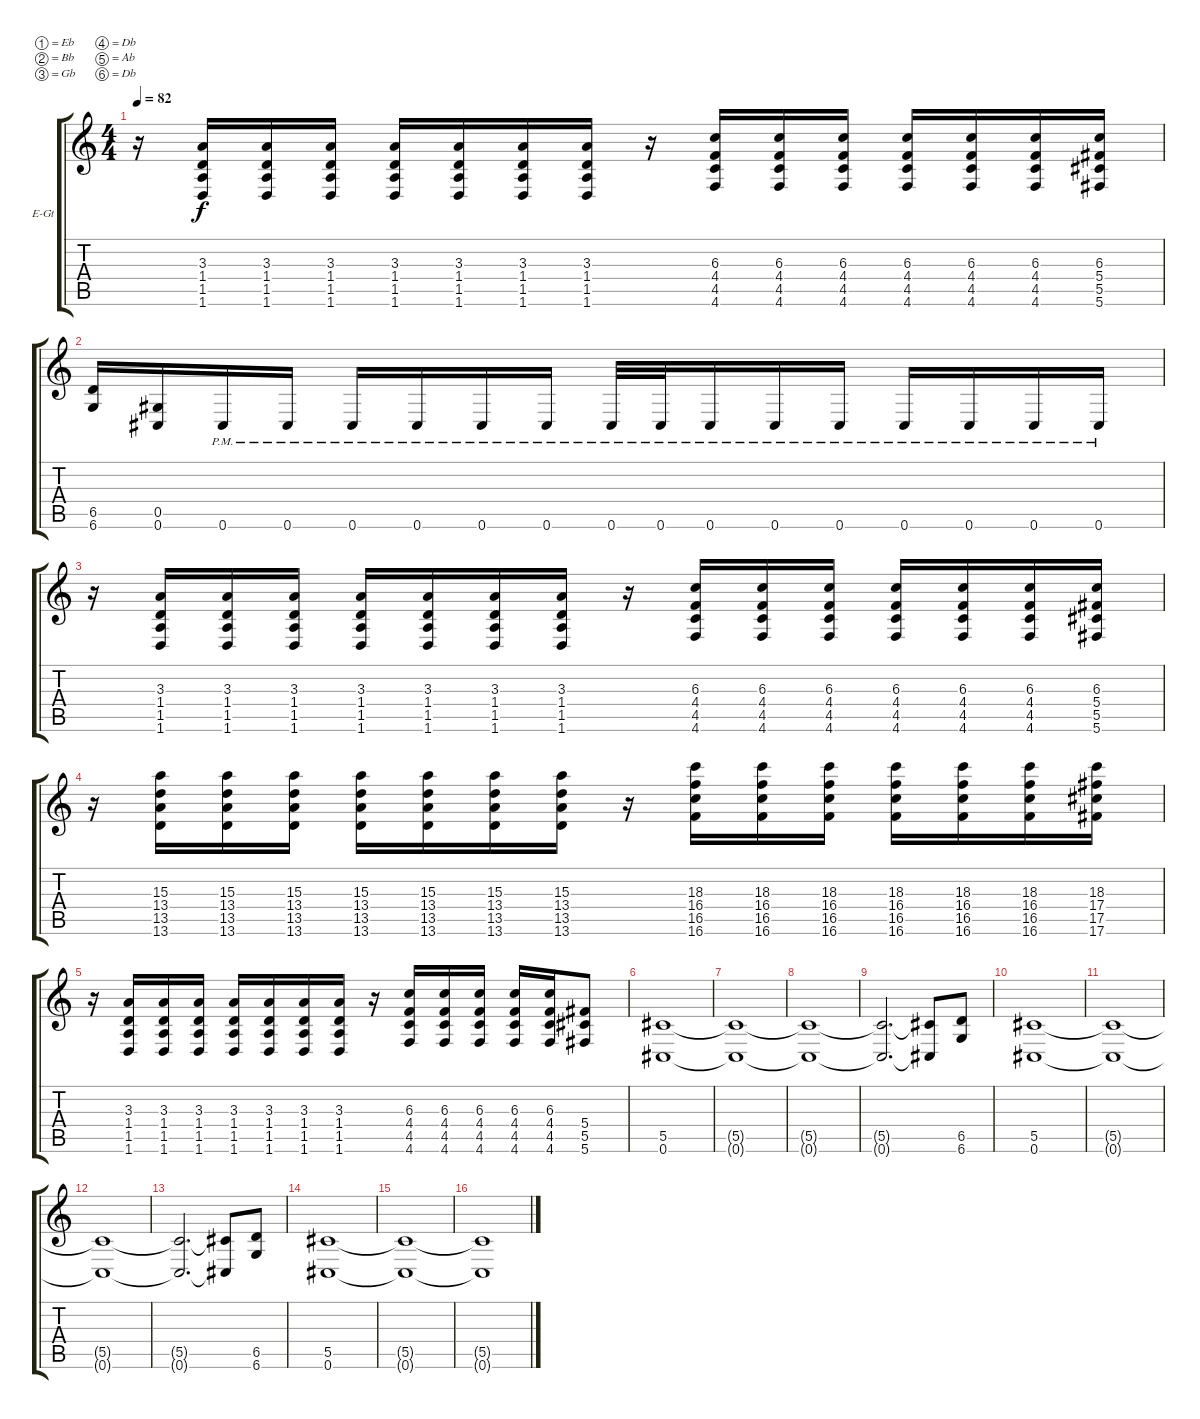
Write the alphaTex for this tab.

\bracketExtendMode groupsimilarinstruments
\firstSystemTrackNameOrientation horizontal
\otherSystemsTrackNameOrientation horizontal
\track ("Electric Guitar 2" "E-Gt") {instrument distortionguitar}
\staff {score tabs}
\tuning (Eb4 Bb3 Gb3 Db3 Ab2 Db2)
\ts (4 4)
\tempo 82
\clef g2
\ks c
r.16{dy f} (1.6 1.5 1.4 3.3).16 (1.6 1.5 1.4 3.3).16 (1.6 1.5 1.4 3.3).16 (1.6 1.5 1.4 3.3).16 (1.6 1.5 1.4 3.3).16 (1.6 1.5 1.4 3.3).16 (1.6 1.5 1.4 3.3).16 r.16 (4.6 4.5 4.4 6.3).16 (4.6 4.5 4.4 6.3).16 (4.6 4.5 4.4 6.3).16 (4.6 4.5 4.4 6.3).16 (4.6 4.5 4.4 6.3).16 (4.6 4.5 4.4 6.3).16 (5.6 5.5 5.4 6.3).16 |
(6.6 6.5).16 (0.6 0.5).16 0.6{pm}.16 0.6{pm}.16 0.6{pm}.16 0.6{pm}.16 0.6{pm}.16 0.6{pm}.16 0.6{pm}.32 0.6{pm}.32 0.6{pm}.16 0.6{pm}.16 0.6{pm}.16 0.6{pm}.16 0.6{pm}.16 0.6{pm}.16 0.6{pm}.16 |
r.16 (1.6 1.5 1.4 3.3).16 (1.6 1.5 1.4 3.3).16 (1.6 1.5 1.4 3.3).16 (1.6 1.5 1.4 3.3).16 (1.6 1.5 1.4 3.3).16 (1.6 1.5 1.4 3.3).16 (1.6 1.5 1.4 3.3).16 r.16 (4.6 4.5 4.4 6.3).16 (4.6 4.5 4.4 6.3).16 (4.6 4.5 4.4 6.3).16 (4.6 4.5 4.4 6.3).16 (4.6 4.5 4.4 6.3).16 (4.6 4.5 4.4 6.3).16 (5.6 5.5 5.4 6.3).16 |
r.16 (13.6 13.5 13.4 15.3).16 (13.6 13.5 13.4 15.3).16 (13.6 13.5 13.4 15.3).16 (13.6 13.5 13.4 15.3).16 (13.6 13.5 13.4 15.3).16 (13.6 13.5 13.4 15.3).16 (13.6 13.5 13.4 15.3).16 r.16 (16.6 16.5 16.4 18.3).16 (16.6 16.5 16.4 18.3).16 (16.6 16.5 16.4 18.3).16 (16.6 16.5 16.4 18.3).16 (16.6 16.5 16.4 18.3).16 (16.6 16.5 16.4 18.3).16 (17.6 17.5 17.4 18.3).16 |
r.16 (1.6 1.5 1.4 3.3).16 (1.6 1.5 1.4 3.3).16 (1.6 1.5 1.4 3.3).16 (1.6 1.5 1.4 3.3).16 (1.6 1.5 1.4 3.3).16 (1.6 1.5 1.4 3.3).16 (1.6 1.5 1.4 3.3).16 r.16 (4.6 4.5 4.4 6.3).16 (4.6 4.5 4.4 6.3).16 (4.6 4.5 4.4 6.3).16 (4.6 4.5 4.4 6.3).16 (4.6 4.5 4.4 6.3).16 (5.6 5.5 5.4).8 |
(0.6 5.5).1 |
(5.5{t} 0.6{t}).1 |
(0.6{t} 5.5{t}).1 |
(5.5{t} 0.6{t}).2{d} (5.5{t} 0.6{t}).8 (6.6 6.5).8 |
(0.6 5.5).1 |
(5.5{t} 0.6{t}).1 |
(0.6{t} 5.5{t}).1 |
(5.5{t} 0.6{t}).2{d} (5.5{t} 0.6{t}).8 (6.6 6.5).8 |
(0.6 5.5).1 |
(5.5{t} 0.6{t}).1 |
(0.6{t} 5.5{t}).1
